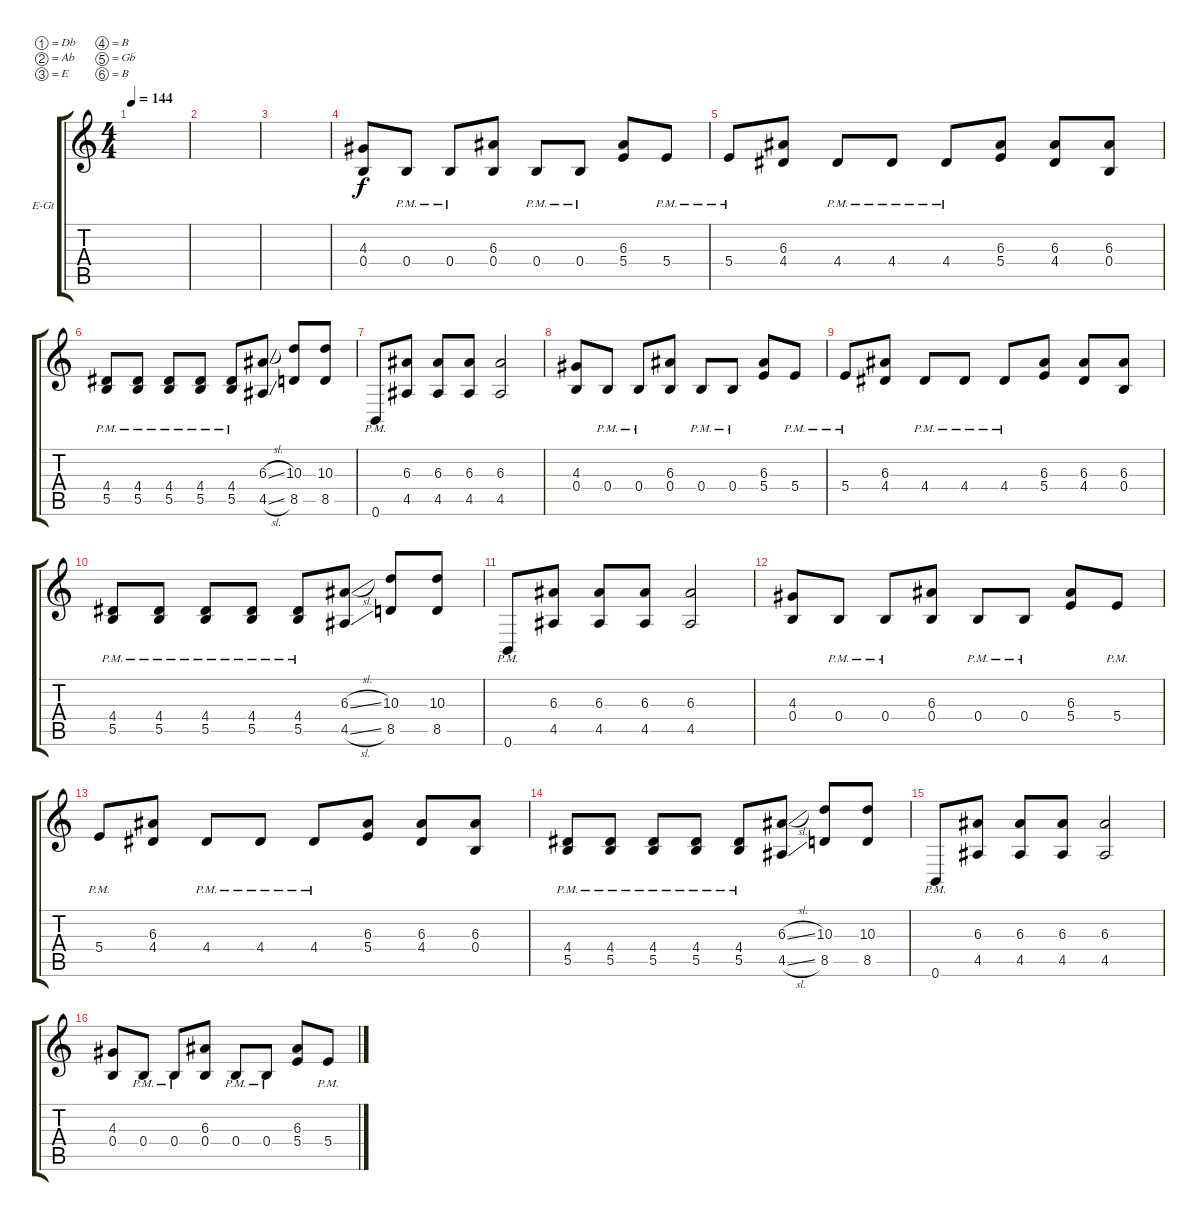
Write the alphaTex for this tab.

\defaultSystemsLayout 4
\bracketExtendMode groupsimilarinstruments
\firstSystemTrackNameOrientation horizontal
\otherSystemsTrackNameOrientation horizontal
\track ("Mick Thomson" "E-Gt") {instrument distortionguitar}
\staff {score tabs}
\tuning (Db4 Ab3 E3 B2 Gb2 B1)
\ts (4 4)
\tempo 144
\clef g2
\ks c
|
|
|
(0.4 4.3).8 0.4{pm}.8 0.4{pm}.8 (0.4 6.3).8 0.4{pm}.8 0.4{pm}.8 (6.3 5.4).8 5.4{pm}.8 |
5.4{pm}.8 (6.3 4.4).8 4.4{pm}.8 4.4{pm}.8 4.4{pm}.8 (6.3 5.4).8 (6.3 4.4).8 (6.3 0.4).8 |
(4.4{pm} 5.5{pm}).8 (4.4{pm} 5.5{pm}).8 (4.4{pm} 5.5{pm}).8 (4.4{pm} 5.5{pm}).8 (4.4{pm} 5.5{pm}).8 (4.5{sl} 6.3{sl}).8 (8.5 10.3).8 (8.5 10.3).8 |
0.6{pm}.8 (4.5 6.3).8 (4.5 6.3).8 (4.5 6.3).8 (4.5 6.3).2 |
(0.4 4.3).8 0.4{pm}.8 0.4{pm}.8 (0.4 6.3).8 0.4{pm}.8 0.4{pm}.8 (6.3 5.4).8 5.4{pm}.8 |
5.4{pm}.8 (6.3 4.4).8 4.4{pm}.8 4.4{pm}.8 4.4{pm}.8 (6.3 5.4).8 (6.3 4.4).8 (6.3 0.4).8 |
(4.4{pm} 5.5{pm}).8 (4.4{pm} 5.5{pm}).8 (4.4{pm} 5.5{pm}).8 (4.4{pm} 5.5{pm}).8 (4.4{pm} 5.5{pm}).8 (4.5{sl} 6.3{sl}).8 (8.5 10.3).8 (8.5 10.3).8 |
0.6{pm}.8 (4.5 6.3).8 (4.5 6.3).8 (4.5 6.3).8 (4.5 6.3).2 |
(0.4 4.3).8 0.4{pm}.8 0.4{pm}.8 (0.4 6.3).8 0.4{pm}.8 0.4{pm}.8 (6.3 5.4).8 5.4{pm}.8 |
5.4{pm}.8 (6.3 4.4).8 4.4{pm}.8 4.4{pm}.8 4.4{pm}.8 (6.3 5.4).8 (6.3 4.4).8 (6.3 0.4).8 |
(4.4{pm} 5.5{pm}).8 (4.4{pm} 5.5{pm}).8 (4.4{pm} 5.5{pm}).8 (4.4{pm} 5.5{pm}).8 (4.4{pm} 5.5{pm}).8 (4.5{sl} 6.3{sl}).8 (8.5 10.3).8 (8.5 10.3).8 |
0.6{pm}.8 (4.5 6.3).8 (4.5 6.3).8 (4.5 6.3).8 (4.5 6.3).2 |
(0.4 4.3).8 0.4{pm}.8 0.4{pm}.8 (0.4 6.3).8 0.4{pm}.8 0.4{pm}.8 (6.3 5.4).8 5.4{pm}.8
